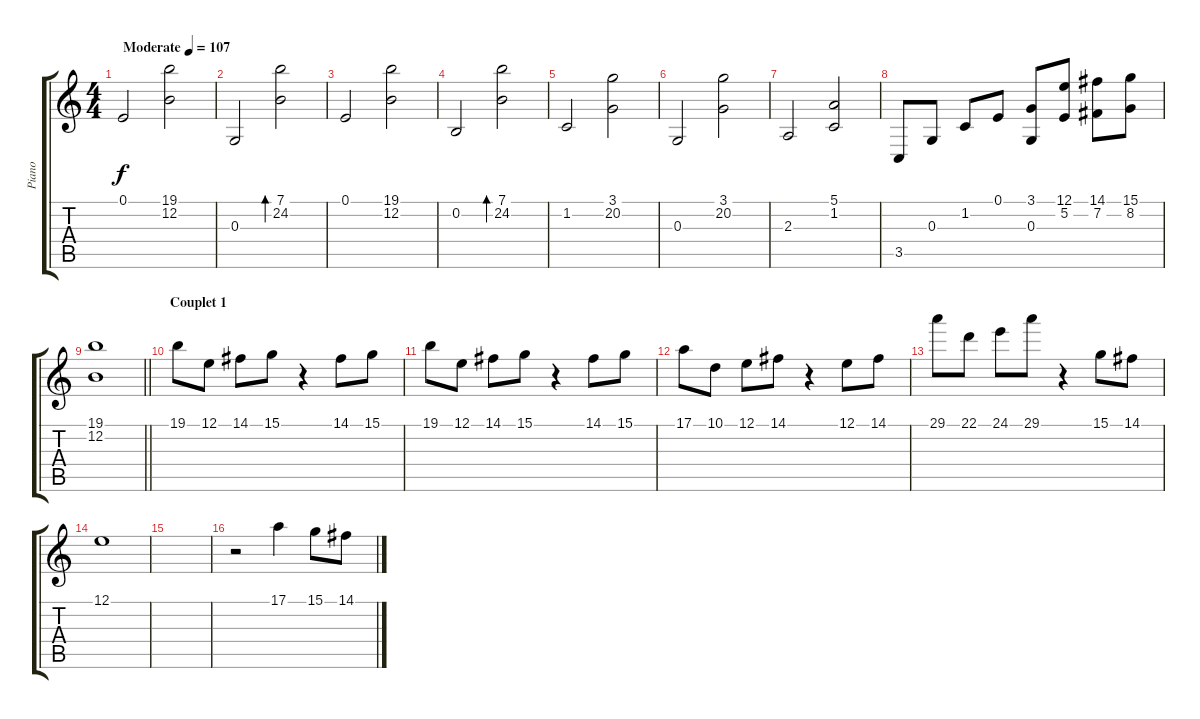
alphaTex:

\track ("Piano" "Piano") {instrument acousticgrandpiano}
\staff {score tabs}
\tuning (E4 B3 G3 D3 A2 E2) {hide}
\ts (4 4)
\tempo (107 "Moderate")
\clef g2
\ks c
0.1.2{dy f instrument acousticgrandpiano} (19.1 12.2).2 |
0.3.2 (7.1 24.2).2{bd 480} |
0.1.2 (19.1 12.2).2 |
0.2.2 (7.1 24.2).2{bd 480} |
1.2.2 (3.1 20.2).2 |
0.3.2 (3.1 20.2).2 |
2.3.2 (5.1 1.2).2 |
3.5.8 0.3.8 1.2.8 0.1.8 (3.1 0.3).8 (12.1 5.2).8 (14.1 7.2).8 (15.1 8.2).8 |
\barLineRight lightlight
(19.1 12.2).1 |
\section ("" "Couplet 1")
19.1.8 12.1.8 14.1.8 15.1.8 r.4 14.1.8 15.1.8 |
19.1.8 12.1.8 14.1.8 15.1.8 r.4 14.1.8 15.1.8 |
17.1.8 10.1.8 12.1.8 14.1.8 r.4 12.1.8 14.1.8 |
29.1.8 22.1.8 24.1.8 29.1.8 r.4 15.1.8 14.1.8 |
12.1.1 |
|
r.2 17.1.4 15.1.8 14.1.8
